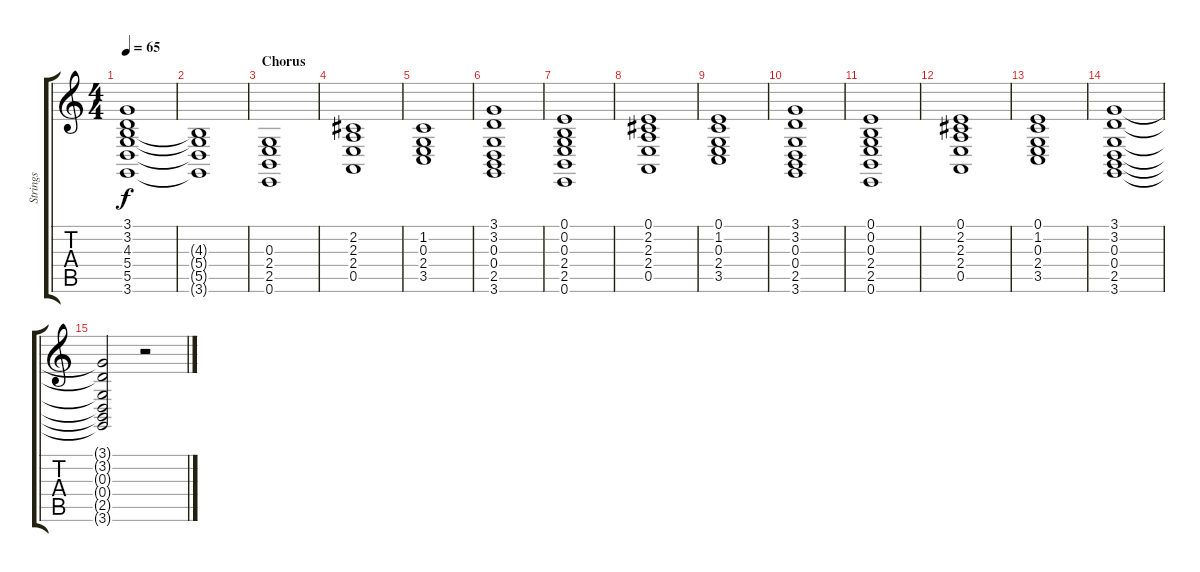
\track ("Strings" "Strings") {instrument stringensemble1}
\staff {score tabs}
\tuning (E4 B3 G3 D3 A2 E2) {hide}
\ts (4 4)
\tempo 65
\clef g2
\ks c
(3.1 3.2 4.3 5.4 5.5 3.6).1{dy f} |
(4.3{t} 5.4{t} 5.5{t} 3.6{t}).1{volume 10} |
\section ("" "Chorus")
(0.3 2.4 2.5 0.6).1 |
(2.2 2.3 2.4 0.5).1 |
(1.2 0.3 2.4 3.5).1 |
(3.1 3.2 0.3 0.4 2.5 3.6).1 |
(0.1 0.2 0.3 2.4 2.5 0.6).1 |
(0.1 2.2 2.3 2.4 0.5).1 |
(0.1 1.2 0.3 2.4 3.5).1 |
(3.1 3.2 0.3 0.4 2.5 3.6).1 |
(0.1 0.2 0.3 2.4 2.5 0.6).1 |
(0.1 2.2 2.3 2.4 0.5).1 |
(0.1 1.2 0.3 2.4 3.5).1 |
(3.1 3.2 0.3 0.4 2.5 3.6).1 |
(3.1{t} 3.2{t} 0.3{t} 0.4{t} 2.5{t} 3.6{t}).2 r.2
